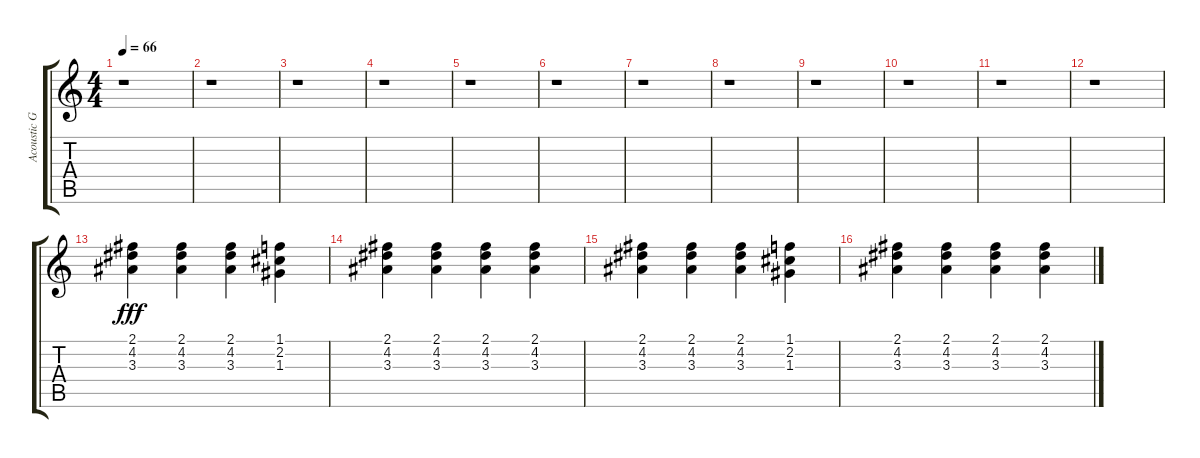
\track ("Acoustic Gtr" "Acoustic G") {instrument acousticguitarsteel}
\staff {score tabs}
\tuning (E4 B3 G3 D3 A2 E2) {hide}
\ts (4 4)
\tempo 66
\clef g2
\ks c
r.1{dy fff} |
r.1 |
r.1 |
r.1 |
r.1 |
r.1 |
r.1 |
r.1 |
r.1 |
r.1 |
r.1 |
r.1 |
(2.1 4.2 3.3).4 (2.1 4.2 3.3).4 (2.1 4.2 3.3).4 (1.1 2.2 1.3).4 |
(2.1 4.2 3.3).4 (2.1 4.2 3.3).4 (2.1 4.2 3.3).4 (2.1 4.2 3.3).4 |
(2.1 4.2 3.3).4 (2.1 4.2 3.3).4 (2.1 4.2 3.3).4 (1.1 2.2 1.3).4 |
(2.1 4.2 3.3).4 (2.1 4.2 3.3).4 (2.1 4.2 3.3).4 (2.1 4.2 3.3).4
